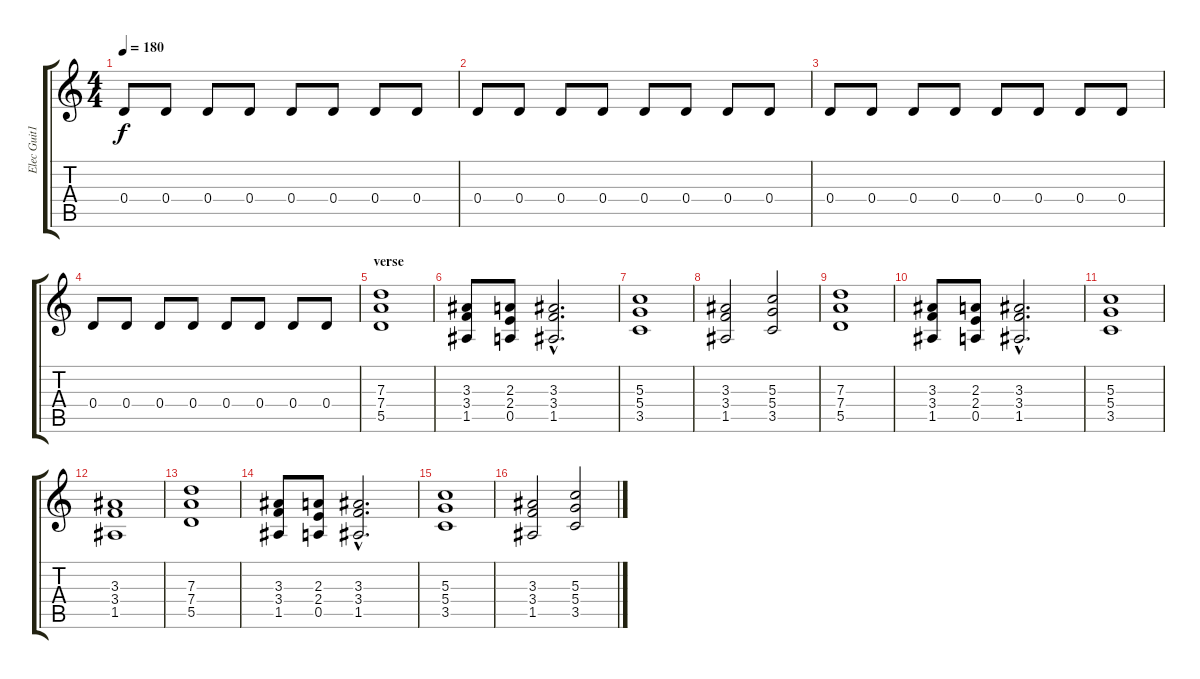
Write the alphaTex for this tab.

\track ("Elec Guit1" "Elec Guit1") {instrument overdrivenguitar}
\staff {score tabs}
\tuning (E4 B3 G3 D3 A2 E2) {hide}
\ts (4 4)
\tempo 180
\clef g2
\ks c
0.4.8{dy f} 0.4.8 0.4.8 0.4.8 0.4.8 0.4.8 0.4.8 0.4.8 |
0.4.8 0.4.8 0.4.8 0.4.8 0.4.8 0.4.8 0.4.8 0.4.8 |
0.4.8 0.4.8 0.4.8 0.4.8 0.4.8 0.4.8 0.4.8 0.4.8 |
0.4.8 0.4.8 0.4.8 0.4.8 0.4.8 0.4.8 0.4.8 0.4.8 |
\section ("" "verse")
(7.3 7.4 5.5).1 |
(3.3 3.4 1.5).8 (2.3 2.4 0.5).8 (3.3{hac} 3.4{hac} 1.5{hac}).2{d} |
(5.3 5.4 3.5).1 |
(3.3 3.4 1.5).2 (5.3 5.4 3.5).2 |
(7.3 7.4 5.5).1 |
(3.3 3.4 1.5).8 (2.3 2.4 0.5).8 (3.3{hac} 3.4{hac} 1.5{hac}).2{d} |
(5.3 5.4 3.5).1 |
(3.3 3.4 1.5).1 |
(7.3 7.4 5.5).1 |
(3.3 3.4 1.5).8 (2.3 2.4 0.5).8 (3.3{hac} 3.4{hac} 1.5{hac}).2{d} |
(5.3 5.4 3.5).1 |
(3.3 3.4 1.5).2 (5.3 5.4 3.5).2
